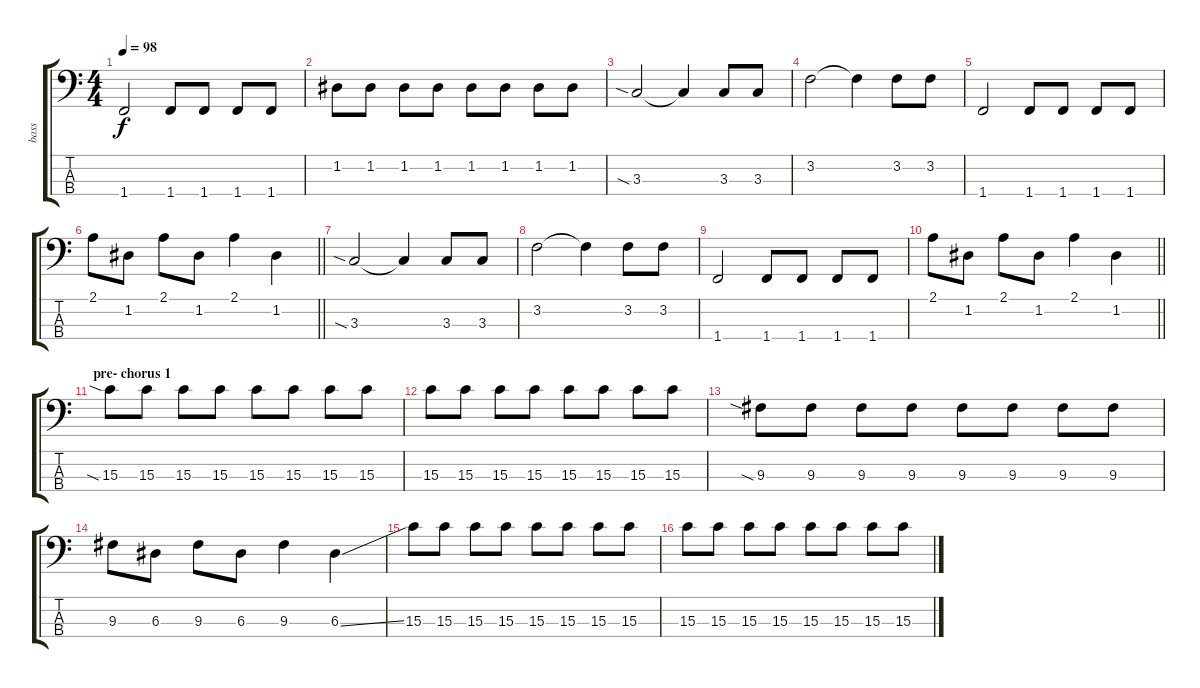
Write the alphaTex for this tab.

\track ("bass " "bass ") {instrument electricguitarjazz}
\staff {score tabs}
\tuning (G2 D2 A1 E1) {hide}
\ts (4 4)
\tempo 98
\clef f4
\ks c
1.4.2{dy f} 1.4.8 1.4.8 1.4.8 1.4.8 |
1.2.8 1.2.8 1.2.8 1.2.8 1.2.8 1.2.8 1.2.8 1.2.8 |
3.3{sia}.2 3.3{t}.4 3.3.8 3.3.8 |
3.2.2 3.2{t}.4 3.2.8 3.2.8 |
1.4.2 1.4.8 1.4.8 1.4.8 1.4.8 |
\barLineRight lightlight
2.1.8 1.2.8 2.1.8 1.2.8 2.1.4 1.2.4 |
3.3{sia}.2 3.3{t}.4 3.3.8 3.3.8 |
3.2.2 3.2{t}.4 3.2.8 3.2.8 |
1.4.2 1.4.8 1.4.8 1.4.8 1.4.8 |
\barLineRight lightlight
2.1.8 1.2.8 2.1.8 1.2.8 2.1.4 1.2.4 |
\section ("" "pre- chorus 1")
15.3{sia}.8 15.3.8 15.3.8 15.3.8 15.3.8 15.3.8 15.3.8 15.3.8 |
15.3.8 15.3.8 15.3.8 15.3.8 15.3.8 15.3.8 15.3.8 15.3.8 |
9.3{sia}.8 9.3.8 9.3.8 9.3.8 9.3.8 9.3.8 9.3.8 9.3.8 |
9.3.8 6.3.8 9.3.8 6.3.8 9.3.4 6.3{ss}.4 |
15.3.8 15.3.8 15.3.8 15.3.8 15.3.8 15.3.8 15.3.8 15.3.8 |
15.3.8 15.3.8 15.3.8 15.3.8 15.3.8 15.3.8 15.3.8 15.3.8
